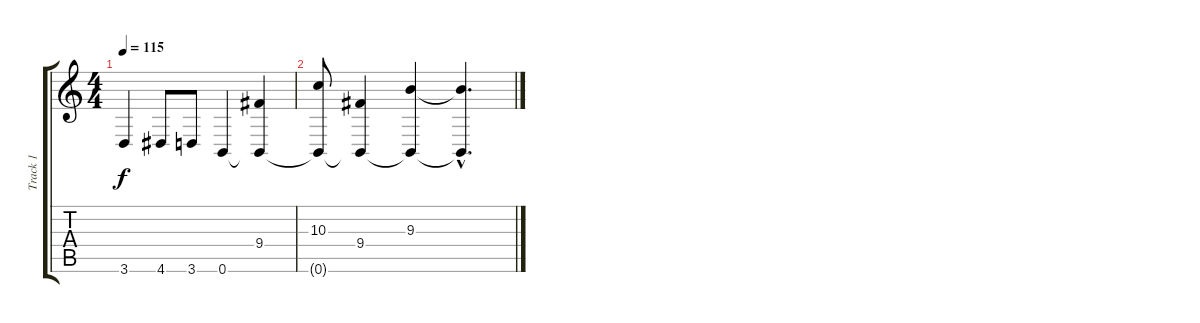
\track ("Track 1" "Track 1") {instrument acousticguitarsteel}
\staff {score tabs}
\tuning (B3 Gb3 D3 A2 E2 B1) {hide}
\ts (4 4)
\tempo 115
\clef g2
\ks c
3.6.4{dy f instrument acousticguitarsteel} 4.6.8 3.6.8 0.6.4 (9.4 0.6{t}).4 |
(10.3 0.6{t}).8 (9.4 0.6{t}).4 (9.3 0.6{t}).4 (9.3{hac t} 0.6{hac t}).4{d}
